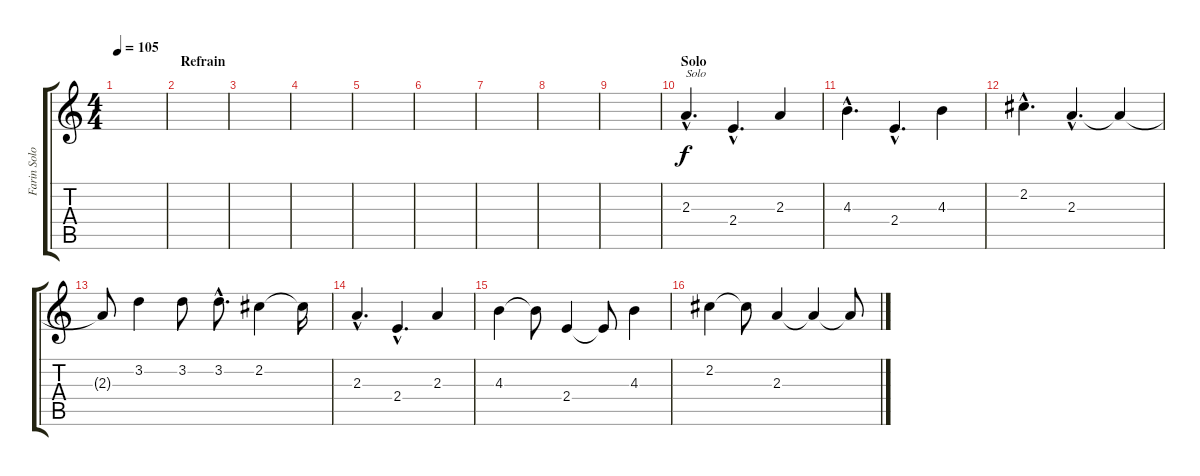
\track ("Farin Solo" "Farin Solo") {instrument distortionguitar}
\staff {score tabs}
\tuning (E4 B3 G3 D3 A2 E2) {hide}
\ts (4 4)
\tempo 105
\clef g2
\ks c
|
\section ("" "Refrain")
|
|
|
|
|
|
|
|
\section ("" "Solo")
2.3{hac}.4{d txt "Solo" instrument distortionguitar} 2.4{hac}.4{d} 2.3.4 |
4.3{hac}.4{d} 2.4{hac}.4{d} 4.3.4 |
2.2{hac}.4{d} 2.3{hac}.4{d} 2.3{t}.4 |
2.3{t}.8 3.2.4 3.2.8 3.2{hac}.8{d} 2.2.4 2.2{t}.16 |
2.3{hac}.4{d} 2.4{hac}.4{d} 2.3.4 |
4.3.4 4.3{t}.8 2.4.4 2.4{t}.8 4.3.4 |
2.2.4 2.2{t}.8 2.3.4 2.3{t}.4 2.3{t}.8
